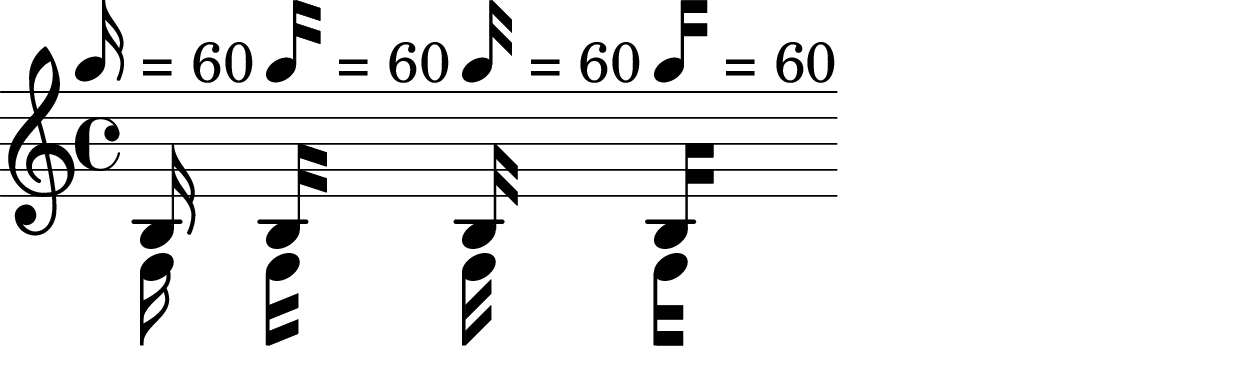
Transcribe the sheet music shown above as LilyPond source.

%% Generated by lilypond-book
%% Options: [exampleindent=10.16\mm,indent=0\mm,line-width=160\mm,paper-height=845.047\pt,paper-width=597.508\pt,papersize='(cons (* 597.508 pt) (* 845.047 pt))]
\include "lilypond-book-preamble.ly"


% ****************************************************************
% Start cut-&-pastable-section
% ****************************************************************

#(ly:set-option 'eps-box-padding 3.000000)



\paper {
  #(set-paper-size '(cons (* 597.508 pt) (* 845.047 pt)))
  indent = 0\mm
  line-width = 160\mm
  % offset the left padding, also add 1mm as lilypond creates cropped
  % images with a little space on the right
  line-width = #(- line-width (* mm  3.000000) (* mm 1))
}

\layout {
  
}




% ****************************************************************
% ly snippet:
% ****************************************************************
\sourcefilename "/lilypond-2.25.15/input/regression/flags-straight-layout-staff-size.ly"
\sourcefileline 0
\version "2.23.14"

\header {
  texidoc = "Straight flags scale according to @code{layout-set-staff-size} in
@code{MetronomeMark}, @code{TextScript} and music."
}

\layout { \markLengthOn }

note = { \autoBeamOff \tempo 16 = 60 b16_\markup \note-by-number #4 #0 #-1 }

mus = {
  \note
  \override Score.MetronomeMark.flag-style = #'modern-straight-flag
  \override TextScript.flag-style = #'modern-straight-flag
  \override Flag.stencil = #modern-straight-flag
  \note
  \override Score.MetronomeMark.flag-style = #'old-straight-flag
  \override TextScript.flag-style = #'old-straight-flag
  \override Flag.stencil = #old-straight-flag
  \note
  \override Score.MetronomeMark.flag-style = #'flat-flag
  \override TextScript.flag-style = #'flat-flag
  \override Flag.stencil = #flat-flag
  \note
}

\score { \mus \layout { #(layout-set-staff-size 6) } }

\score { \mus }

\score { \mus \layout { #(layout-set-staff-size 50) } }



% ****************************************************************
% end ly snippet
% ****************************************************************
